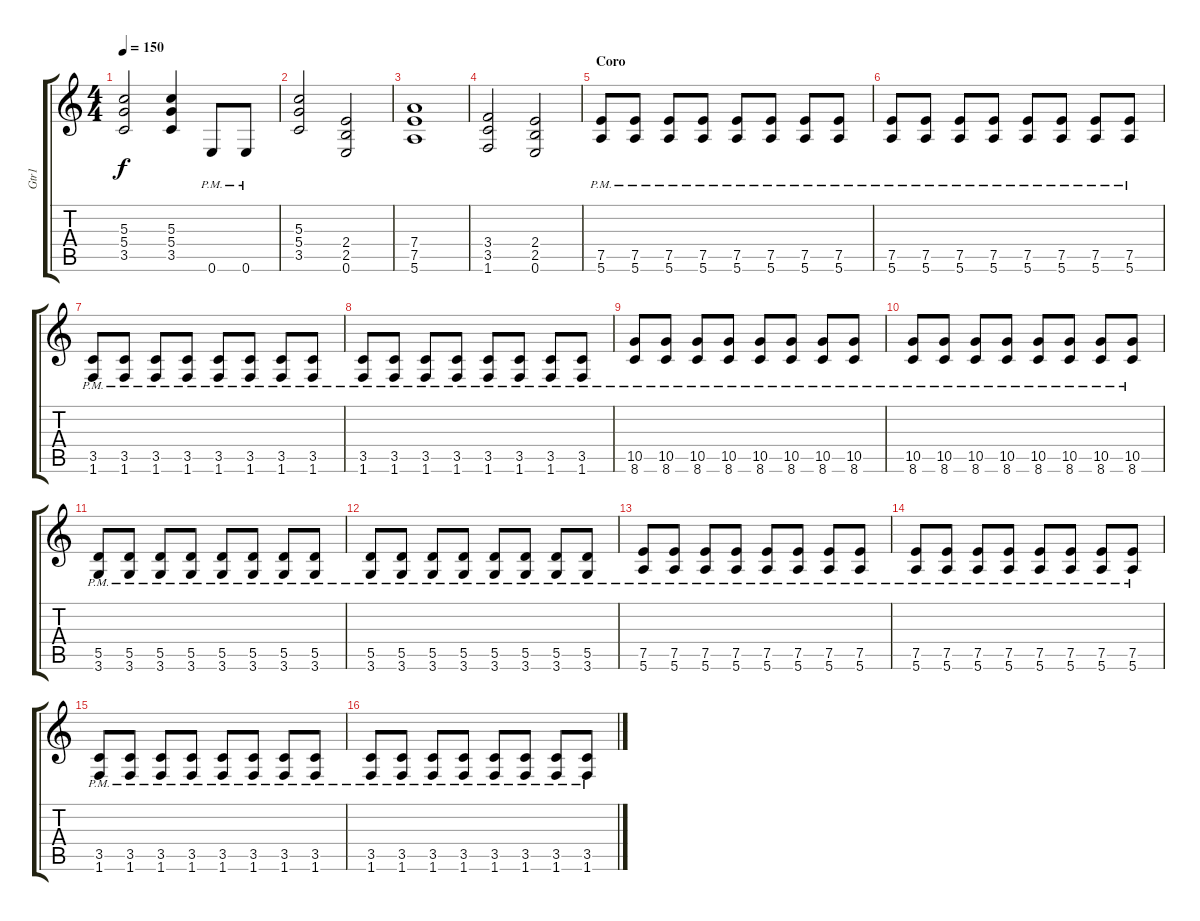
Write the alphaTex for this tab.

\track ("Gtr1" "Gtr1") {instrument overdrivenguitar}
\staff {score tabs}
\tuning (E4 B3 G3 D3 A2 E2) {hide}
\ts (4 4)
\tempo 150
\clef g2
\ks c
(5.3 5.4 3.5).2{dy f} (5.3 5.4 3.5).4 0.6{pm}.8 0.6{pm}.8 |
(5.3 5.4 3.5).2 (2.4 2.5 0.6).2 |
(7.4 7.5 5.6).1 |
(3.4 3.5 1.6).2 (2.4 2.5 0.6).2 |
\section ("" "Coro")
(7.5{pm} 5.6{pm}).8 (7.5{pm} 5.6{pm}).8 (7.5{pm} 5.6{pm}).8 (7.5{pm} 5.6{pm}).8 (7.5{pm} 5.6{pm}).8 (7.5{pm} 5.6{pm}).8 (7.5{pm} 5.6{pm}).8 (7.5{pm} 5.6{pm}).8 |
(7.5{pm} 5.6{pm}).8 (7.5{pm} 5.6{pm}).8 (7.5{pm} 5.6{pm}).8 (7.5{pm} 5.6{pm}).8 (7.5{pm} 5.6{pm}).8 (7.5{pm} 5.6{pm}).8 (7.5{pm} 5.6{pm}).8 (7.5{pm} 5.6{pm}).8 |
(3.5{pm} 1.6{pm}).8 (3.5{pm} 1.6{pm}).8 (3.5{pm} 1.6{pm}).8 (3.5{pm} 1.6{pm}).8 (3.5{pm} 1.6{pm}).8 (3.5{pm} 1.6{pm}).8 (3.5{pm} 1.6{pm}).8 (3.5{pm} 1.6{pm}).8 |
(3.5{pm} 1.6{pm}).8 (3.5{pm} 1.6{pm}).8 (3.5{pm} 1.6{pm}).8 (3.5{pm} 1.6{pm}).8 (3.5{pm} 1.6{pm}).8 (3.5{pm} 1.6{pm}).8 (3.5{pm} 1.6{pm}).8 (3.5{pm} 1.6{pm}).8 |
(10.5{pm} 8.6{pm}).8 (10.5{pm} 8.6{pm}).8 (10.5{pm} 8.6{pm}).8 (10.5{pm} 8.6{pm}).8 (10.5{pm} 8.6{pm}).8 (10.5{pm} 8.6{pm}).8 (10.5{pm} 8.6{pm}).8 (10.5{pm} 8.6{pm}).8 |
(10.5{pm} 8.6{pm}).8 (10.5{pm} 8.6{pm}).8 (10.5{pm} 8.6{pm}).8 (10.5{pm} 8.6{pm}).8 (10.5{pm} 8.6{pm}).8 (10.5{pm} 8.6{pm}).8 (10.5{pm} 8.6{pm}).8 (10.5{pm} 8.6{pm}).8 |
(5.5{pm} 3.6{pm}).8 (5.5{pm} 3.6{pm}).8 (5.5{pm} 3.6{pm}).8 (5.5{pm} 3.6{pm}).8 (5.5{pm} 3.6{pm}).8 (5.5{pm} 3.6{pm}).8 (5.5{pm} 3.6{pm}).8 (5.5{pm} 3.6{pm}).8 |
(5.5{pm} 3.6{pm}).8 (5.5{pm} 3.6{pm}).8 (5.5{pm} 3.6{pm}).8 (5.5{pm} 3.6{pm}).8 (5.5{pm} 3.6{pm}).8 (5.5{pm} 3.6{pm}).8 (5.5{pm} 3.6{pm}).8 (5.5{pm} 3.6{pm}).8 |
(7.5{pm} 5.6{pm}).8 (7.5{pm} 5.6{pm}).8 (7.5{pm} 5.6{pm}).8 (7.5{pm} 5.6{pm}).8 (7.5{pm} 5.6{pm}).8 (7.5{pm} 5.6{pm}).8 (7.5{pm} 5.6{pm}).8 (7.5{pm} 5.6{pm}).8 |
(7.5{pm} 5.6{pm}).8 (7.5{pm} 5.6{pm}).8 (7.5{pm} 5.6{pm}).8 (7.5{pm} 5.6{pm}).8 (7.5{pm} 5.6{pm}).8 (7.5{pm} 5.6{pm}).8 (7.5{pm} 5.6{pm}).8 (7.5{pm} 5.6{pm}).8 |
(3.5{pm} 1.6{pm}).8 (3.5{pm} 1.6{pm}).8 (3.5{pm} 1.6{pm}).8 (3.5{pm} 1.6{pm}).8 (3.5{pm} 1.6{pm}).8 (3.5{pm} 1.6{pm}).8 (3.5{pm} 1.6{pm}).8 (3.5{pm} 1.6{pm}).8 |
(3.5{pm} 1.6{pm}).8 (3.5{pm} 1.6{pm}).8 (3.5{pm} 1.6{pm}).8 (3.5{pm} 1.6{pm}).8 (3.5{pm} 1.6{pm}).8 (3.5{pm} 1.6{pm}).8 (3.5{pm} 1.6{pm}).8 (3.5{pm} 1.6{pm}).8
